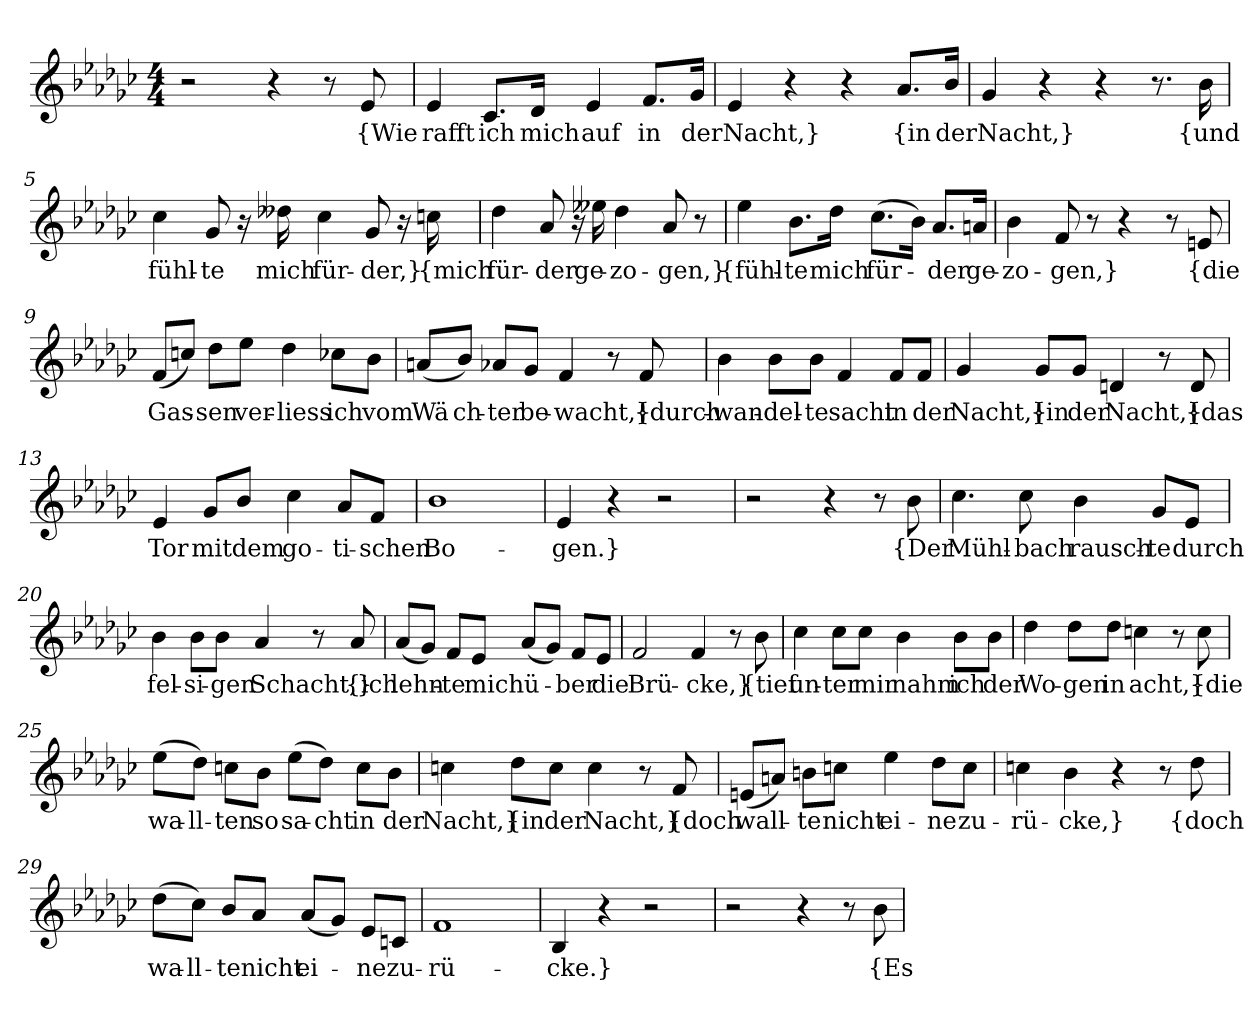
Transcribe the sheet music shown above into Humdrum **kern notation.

**kern	**text
*part1	*part1
*staff1	*staff1
*k[b-e-a-d-g-c-]	*
*M4/4	*
=1	=1
2r	.
4r	.
8r	.
8e-	{Wie
=2	=2
4e-	rafft
8.c-L	ich
16d-Jk	mich
4e-	auf
8.fL	in
16g-Jk	der
=3	=3
4e-	Nacht,}
4r	.
4r	.
8.a-L	{in
16b-Jk	der
=4	=4
4g-	Nacht,}
4r	.
4r	.
8.r	.
16b-	{und
=5	=5
4cc-	fühl-
8g-	-te
16r	.
16dd--X	mich
4cc-	für-
8g-	-der,}
16r	.
16ccn	{mich
=6	=6
4dd-	für-
8a-	-der
16r	.
16ee--X	ge-
4dd-	-zo-
8a-	-gen,}
8r	.
=7	=7
4ee-	{fühl-
8.b-L	-te
16dd-Jk	mich
(8.cc-L	für-
16b-Jk)	.
8.a-L	-der
16anJk	ge-
=8	=8
4b-	-zo-
8f	-gen,}
8r	.
4r	.
8r	.
8en	{die
=9	=9
(8fL	Gas-
8ccnJ)	.
8dd-L	-sen
8ee-J	ver-
4dd-	-liess
8cc-XL	ich
8b-J	vom
=10	=10
(8anL	Wä
8b-J)	-ch-
8a-XL	-ter
8g-J	be-
4f	-wacht,}
8r	.
8f	{durch-
=11	=11
4b-	-wan-
8b-L	-del-
8b-J	-te
4f	sacht
8fL	in
8fJ	der
=12	=12
4g-	Nacht,}
8g-L	{in
8g-J	der
4dn	Nacht,}
8r	.
8d	{das
=13	=13
4e-	Tor
8g-L	mit
8b-J	dem
4cc-	go-
8a-L	-ti-
8fJ	-schen
=14	=14
1b-	Bo-
=15	=15
4e-	-gen.}
4r	.
2r	.
=18	=18
2r	.
4r	.
8r	.
8b-	{Der
=19	=19
4.cc-	Mühl-
8cc-	bach
4b-	rausch-
8g-L	-te
8e-J	durch
=20	=20
4b-	fel-
8b-L	-si-
8b-J	-gen
4a-	Schacht,}
8r	.
8a-	{ich
=21	=21
(8a-L	lehn-
8g-J)	.
8fL	-te
8e-J	mich
(8a-L	ü-
8g-J)	.
8fL	-ber
8e-J	die
=22	=22
2f	Brü-
4f	-cke,}
8r	.
8b-	{tief
=23	=23
4cc-	un-
8cc-L	-ter
8cc-J	mir
4b-	nahm
8b-L	ich
8b-J	der
=24	=24
4dd-	Wo-
8dd-L	-gen
8dd-J	in
4ccn	acht,}
8r	.
8cc	{die
=25	=25
(8ee-L	wa-
8dd-J)	-ll-
8ccnL	-ten
8b-J	so
(8ee-L	sa-
8dd-J)	-cht
8ccL	in
8b-J	der
=26	=26
4ccn	Nacht,}
8dd-L	{in
8ccJ	der
4cc	Nacht,}
8r	.
8f	{doch
=27	=27
(8enL	wall-
8anJ)	.
8bnL	-te
8ccnJ	nicht
4ee-	ei-
8dd-L	-ne
8ccJ	zu-
=28	=28
4ccn	rü-
4b-	-cke,}
4r	.
8r	.
8dd-	{doch
=29	=29
(8dd-L	wa-
8cc-J)	-ll-
8b-L	-te
8a-J	nicht
(8a-L	ei-
8g-J)	.
8e-L	-ne
8cnJ	zu-
=30	=30
1f	-rü-
=31	=31
4B-	-cke.}
4r	.
2r	.
=32	=32
2r	.
4r	.
8r	.
8b-	{Es
=	=
*-	*-
